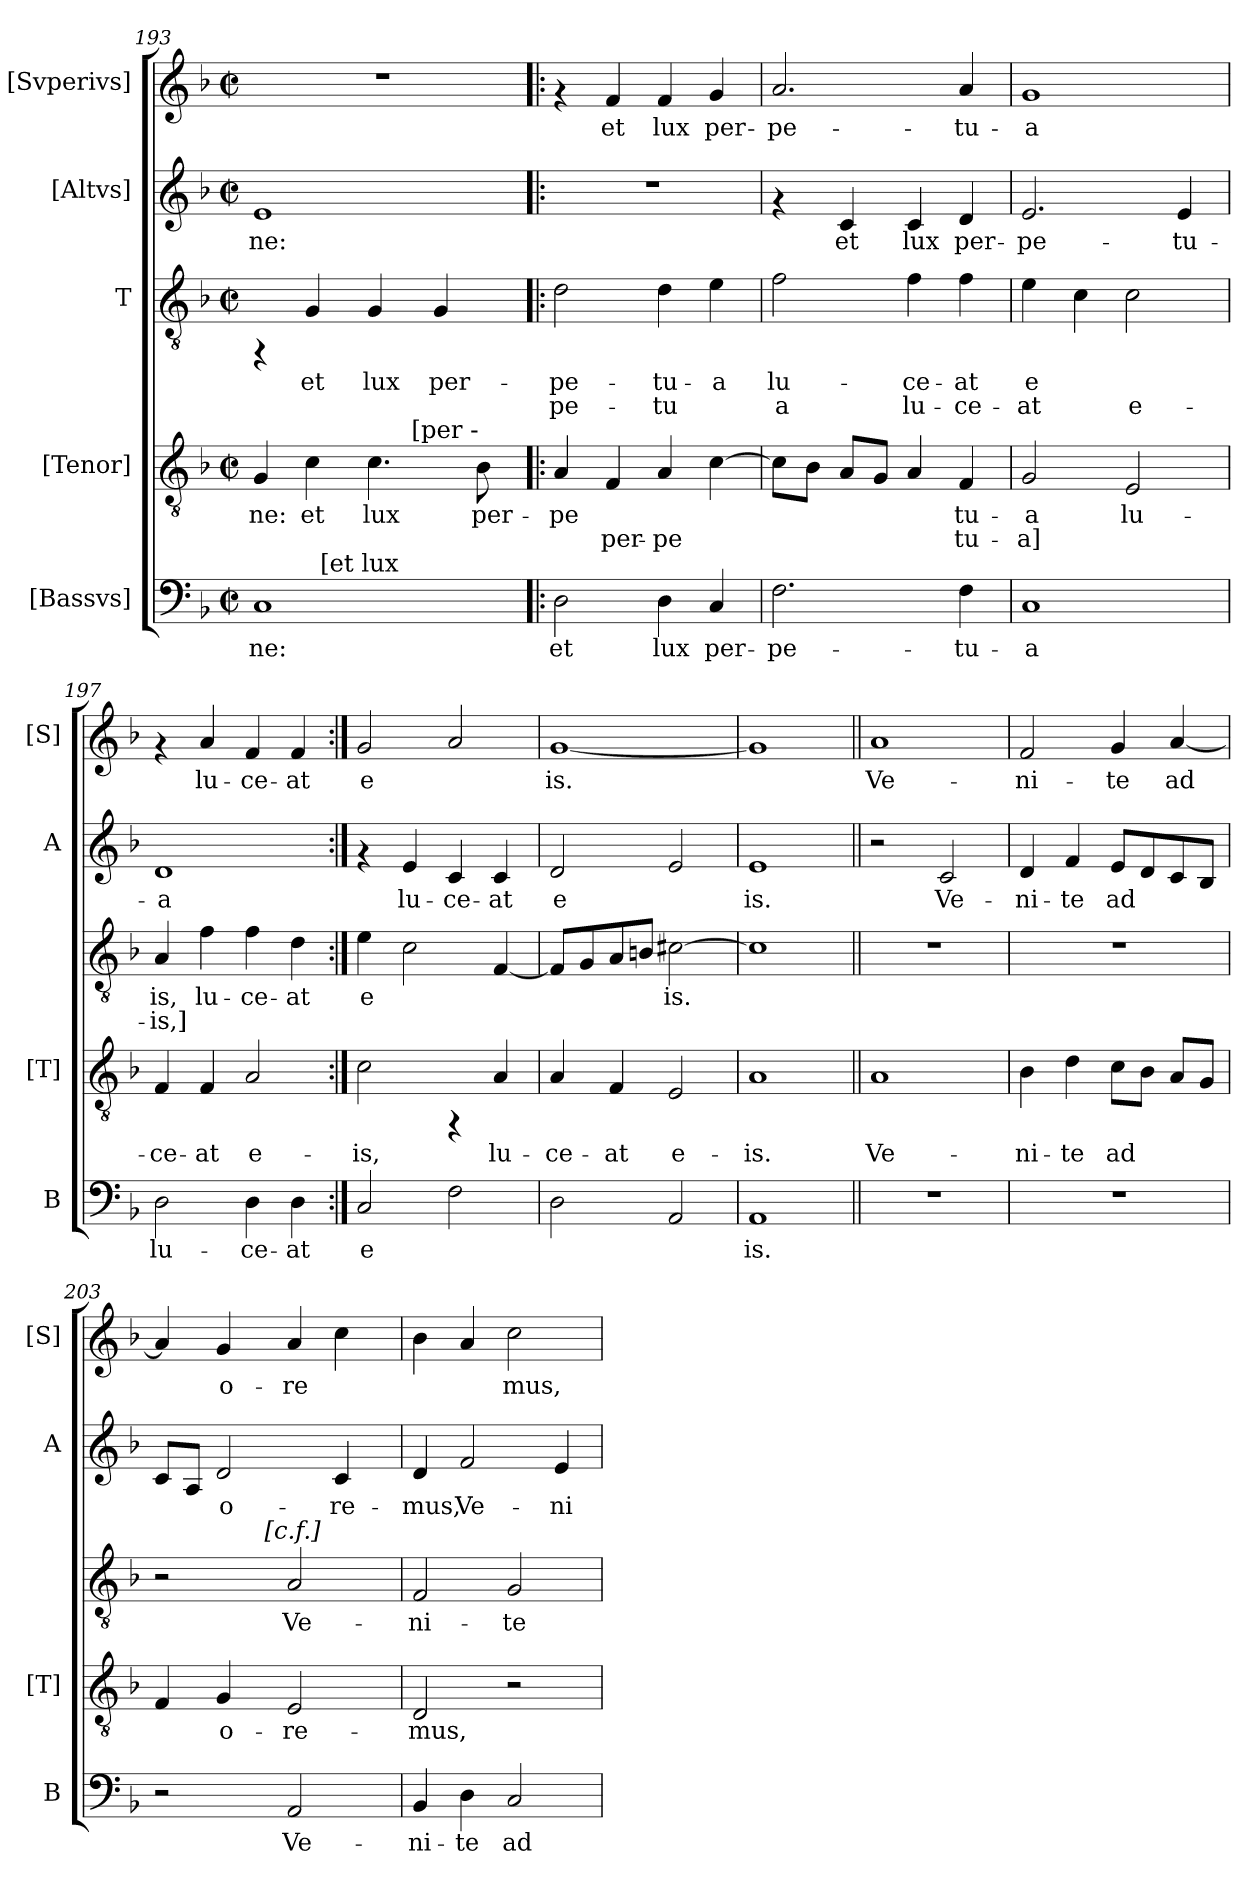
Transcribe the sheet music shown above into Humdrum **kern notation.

**kern	**text	**kern	**text	**text	**kern	**text	**text	**kern	**text	**kern	**text
*part5	*part5	*part4	*part4	*part4	*part3	*part3	*part3	*part2	*part2	*part1	*part1
*staff5	*staff5	*staff4	*staff4	*staff4	*staff3	*staff3	*staff3	*staff2	*staff2	*staff1	*staff1
*I"[Bassvs]	*	*I"[Tenor]	*	*	*I"T	*	*	*I"[Altvs]	*	*I"[Svperivs]	*
*I'B	*	*I'[T]	*	*	*	*	*	*I'A	*	*I'[S]	*
*clefF4	*	*clefGv2	*	*	*clefGv2	*	*	*clefG2	*	*clefG2	*
*k[b-]	*	*k[b-]	*	*	*k[b-]	*	*	*k[b-]	*	*k[b-]	*
*F:	*	*F:	*	*	*F:	*	*	*F:	*	*F:	*
*M2/2	*	*M2/2	*	*	*M2/2	*	*	*M2/2	*	*M2/2	*
*met(c|)	*	*met(c|)	*	*	*met(c|)	*	*	*met(c|)	*	*met(c|)	*
=193	=193	=193	=193	=193	=193	=193	=193	=193	=193	=193	=193
!	!LO:LY:b:cj	!	!LO:LY:b:cj	!	!	!	!	!	!LO:LY:b:cj	!	!
*^	*	*^	*	*	*	*	*	*	*	*	*
1C	4ryy	-ne:	4G/	2ryy	-ne:	.	4rFF	.	.	1e	-ne:	1r	.
!	!	!	!	!	!LO:LY:b:cj	!	!	!LO:LY:b:cj	!	!	!	!	!
.	32ryy	.	4c\	.	et	.	4G/	-et	.	.	.	.	.
!	!LO:TX:a:t=[et lux	!	!	!	!	!	!	!	!	!	!	!	!
.	2ryy	.	.	.	.	.	.	.	.	.	.	.	.
!	!	!	!	!	!LO:LY:b:cj	!	!	!LO:LY:b:cj	!	!	!	!	!
.	.	.	4.c\	8.ryy	lux	.	4G/	lux	.	.	.	.	.
!	!	!	!	!LO:TX:a:t=[per -	!	!	!	!	!	!	!	!	!
.	.	.	.	4ryy	.	.	.	.	.	.	.	.	.
!	!	!	!	!	!	!	!	!LO:LY:b:cj	!	!	!	!	!
.	.	.	.	.	.	.	4G/	per-	.	.	.	.	.
.	8..ryy	.	.	.	.	.	.	.	.	.	.	.	.
!	!	!	!	!	!LO:LY:b:cj	!	!	!	!	!	!	!	!
.	.	.	8B-\	.	per-	.	.	.	.	.	.	.	.
.	.	.	.	16ryy	.	.	.	.	.	.	.	.	.
!!LO:PB:g=z
=194!|:	=194!|:	=194!|:	=194!|:	=194!|:	=194!|:	=194!|:	=194!|:	=194!|:	=194!|:	=194!|:	=194!|:	=194!|:	=194!|:
!	!	!LO:LY:b:cj	!	!	!LO:LY:b:cj	!LO:LY:b:cj	!	!LO:LY:b:cj	!LO:LY:b:cj	!	!	!	!
*v	*v	*	*	*	*	*	*	*	*	*	*	*	*
*	*	*v	*v	*	*	*	*	*	*	*	*	*
2D\	et	4A/	-pe-	--	2d\	-pe-	-pe-	1r	.	4rf	.
!	!	!	!LO:LY:b:cj	!LO:LY:b:cj	!	!	!	!	!	!	!LO:LY:b:cj
.	.	4F/	--	-per-	.	.	.	.	.	4f/	et
!	!LO:LY:b:cj	!	!LO:LY:b:cj	!LO:LY:b:cj	!	!LO:LY:b:cj	!LO:LY:b:cj	!	!	!	!LO:LY:b:cj
4D\	lux	4A/	--	-pe-	4d\	-tu-	-tu-	.	.	4f/	lux
!	!LO:LY:b:cj	!	!LO:LY:b:cj	!LO:LY:b:cj	!	!LO:LY:b:cj	!LO:LY:b:cj	!	!	!	!LO:LY:b:cj
4C/	per-	[>4c\	--	--	4e\	-a	-	.	.	4g/	per-
=195	=195	=195	=195	=195	=195	=195	=195	=195	=195	=195	=195
!	!LO:LY:b:cj	!	!LO:LY:b:cj	!LO:LY:b:cj	!	!LO:LY:b:cj	!LO:LY:b:cj	!	!	!	!LO:LY:b:cj
2.F\	-pe-	8c\L]	--	--	2f\	-lu-	-a	4rf	.	2.a/	-pe-
!	!	!	!LO:LY:b:cj	!LO:LY:b:cj	!	!	!	!	!	!	!
.	.	8B-\J	--	--	.	.	.	.	.	.	.
!	!	!	!LO:LY:b:cj	!LO:LY:b:cj	!	!	!	!	!LO:LY:b:cj	!	!
.	.	8A/L	--	--	.	.	.	4c/	et	.	.
!	!	!	!LO:LY:b:cj	!LO:LY:b:cj	!	!	!	!	!	!	!
.	.	8G/J	--	--	.	.	.	.	.	.	.
!	!	!	!LO:LY:b:cj	!LO:LY:b:cj	!	!LO:LY:b:cj	!LO:LY:b:cj	!	!LO:LY:b:cj	!	!
.	.	4A/	--	--	4f\	ce-	-lu-	4c/	lux	.	.
!	!LO:LY:b:cj	!	!LO:LY:b:cj	!LO:LY:b:cj	!	!LO:LY:b:cj	!LO:LY:b:cj	!	!LO:LY:b:cj	!	!LO:LY:b:cj
4F\	-tu-	4F/	-tu-	-tu-	4f\	-at	ce-	4d/	per-	4a/	-tu-
=196	=196	=196	=196	=196	=196	=196	=196	=196	=196	=196	=196
!	!LO:LY:b:cj	!	!LO:LY:b:cj	!LO:LY:b:cj	!	!LO:LY:b:cj	!LO:LY:b:cj	!	!LO:LY:b:cj	!	!LO:LY:b:cj
1C	-a	2G/	-a	a]	4e\	-e-	-at	2.e/	-pe-	1g	-a
!	!	!	!	!	!	!LO:LY:b:cj	!LO:LY:b:cj	!	!	!	!
.	.	.	.	.	4c\	-	-	.	.	.	.
!	!	!	!LO:LY:b:cj	!LO:LY:b:cj	!	!LO:LY:b:cj	!LO:LY:b:cj	!	!	!	!
.	.	2E/	lu-	-	2c\	-	-e-	.	.	.	.
!	!	!	!	!	!	!	!	!	!LO:LY:b:cj	!	!
.	.	.	.	.	.	.	.	4e/	-tu-	.	.
=197	=197	=197	=197	=197	=197	=197	=197	=197	=197	=197	=197
!	!LO:LY:b:cj	!	!LO:LY:b:cj	!	!	!LO:LY:b:cj	!LO:LY:b:cj	!	!LO:LY:b:cj	!	!
2D\	lu-	4F/	ce-	.	4A/	-is,	is,]	1d	-a	4rf	.
!	!	!	!LO:LY:b:cj	!	!	!LO:LY:b:cj	!LO:LY:b:cj	!	!	!	!LO:LY:b:cj
.	.	4F/	-at	.	4f\	lu-	-	.	.	4a/	lu-
!	!LO:LY:b:cj	!	!LO:LY:b:cj	!	!	!LO:LY:b:cj	!LO:LY:b:cj	!	!	!	!LO:LY:b:cj
4D\	-ce-	2A/	e-	.	4f\	ce-	-	.	.	4f/	-ce-
!	!LO:LY:b:cj	!	!	!	!	!LO:LY:b:cj	!LO:LY:b:cj	!	!	!	!LO:LY:b:cj
4D\	-at	.	.	.	4d\	at	.	.	.	4f/	-at
=198:|!	=198:|!	=198:|!	=198:|!	=198:|!	=198:|!	=198:|!	=198:|!	=198:|!	=198:|!	=198:|!	=198:|!
!	!LO:LY:b:cj	!	!LO:LY:b:cj	!	!	!LO:LY:b:cj	!	!	!	!	!LO:LY:b:cj
2C/	e-	2c\	-is,	.	4e\	e-	.	4rf	.	2g/	e-
!	!	!	!	!	!	!LO:LY:b:cj	!	!	!LO:LY:b:cj	!	!
.	.	.	.	.	2c\	--	.	4e/	lu-	.	.
!	!LO:LY:b:cj	!	!	!	!	!	!	!	!LO:LY:b:cj	!	!LO:LY:b:cj
2F\	--	4rFF	.	.	.	.	.	4c/	-ce-	2a/	--
!	!	!	!LO:LY:b:cj	!	!	!LO:LY:b:cj	!	!	!LO:LY:b:cj	!	!
.	.	4A/	lu-	.	[<4F/	--	.	4c/	-at	.	.
=199	=199	=199	=199	=199	=199	=199	=199	=199	=199	=199	=199
!	!LO:LY:b:cj	!	!LO:LY:b:cj	!	!	!LO:LY:b:cj	!	!	!LO:LY:b:cj	!	!LO:LY:b:cj
2D\	--	4A/	-ce-	.	8F/L]	--	.	2d/	e-	[<1g	-is.
!	!	!	!	!	!	!LO:LY:b:cj	!	!	!	!	!
.	.	.	.	.	8G/	--	.	.	.	.	.
!	!	!	!LO:LY:b:cj	!	!	!LO:LY:b:cj	!	!	!	!	!
.	.	4F/	-at	.	8A/	--	.	.	.	.	.
!	!	!	!	!	!	!LO:LY:b:cj	!	!	!	!	!
.	.	.	.	.	8B/J	--	.	.	.	.	.
!	!LO:LY:b:cj	!	!LO:LY:b:cj	!	!	!LO:LY:b:cj	!	!	!LO:LY:b:cj	!	!
2AA/	--	2E/	e-	.	[<2c#X\	-is.	.	2e/	--	.	.
!!LO:PB:g=z
=200	=200	=200	=200	=200	=200	=200	=200	=200	=200	=200	=200
!	!LO:LY:b:cj	!	!LO:LY:b:cj	!	!	!LO:LY:b:cj	!	!	!LO:LY:b:cj	!	!LO:LY:b:cj
1AA	-is.	1A	-is.	.	1c#]	.	.	1e	-is.	1g]	.
=201||	=201||	=201||	=201||	=201||	=201||	=201||	=201||	=201||	=201||	=201||	=201||
!	!	!	!LO:LY:b:cj	!	!	!	!	!	!	!	!LO:LY:b:cj
1r	.	1A	Ve-	.	1r	.	.	2r	.	1a	Ve-
!	!	!	!	!	!	!	!	!	!LO:LY:b:cj	!	!
.	.	.	.	.	.	.	.	2c/	Ve-	.	.
=202	=202	=202	=202	=202	=202	=202	=202	=202	=202	=202	=202
!	!	!	!LO:LY:b:cj	!	!	!	!	!	!LO:LY:b:cj	!	!LO:LY:b:cj
1r	.	4B-\	-ni-	.	1r	.	.	4d/	-ni-	2f/	-ni-
!	!	!	!LO:LY:b:cj	!	!	!	!	!	!LO:LY:b:cj	!	!
.	.	4d\	-te	.	.	.	.	4f/	-te	.	.
!	!	!	!LO:LY:b:cj	!	!	!	!	!	!LO:LY:b:cj	!	!LO:LY:b:cj
.	.	8c\L	ad-	.	.	.	.	8e/L	ad-	4g/	-te
!	!	!	!LO:LY:b:cj	!	!	!	!	!	!LO:LY:b:cj	!	!
.	.	8B-\J	--	.	.	.	.	8d/	--	.	.
!	!	!	!LO:LY:b:cj	!	!	!	!	!	!LO:LY:b:cj	!	!LO:LY:b:cj
.	.	8A/L	--	.	.	.	.	8c/	--	[<4a/	ad-
!	!	!	!LO:LY:b:cj	!	!	!	!	!	!LO:LY:b:cj	!	!
.	.	8G/J	--	.	.	.	.	8B-/J	--	.	.
=203	=203	=203	=203	=203	=203	=203	=203	=203	=203	=203	=203
!	!	!	!LO:LY:b:cj	!	!	!	!	!	!LO:LY:b:cj	!	!LO:LY:b:cj
*	*	*	*	*	*^	*	*	*	*	*	*
2r	.	4F/	--	.	2r	4ryy	.	.	8c/L	--	4a/]	--
!	!	!	!	!	!	!	!	!	!	!LO:LY:b:cj	!	!
.	.	.	.	.	.	.	.	.	8A/J	--	.	.
!	!	!	!LO:LY:b:cj	!	!	!	!	!	!	!LO:LY:b:cj	!	!LO:LY:b:cj
.	.	4G/	-o-	.	.	8ryy	.	.	2d/	-o-	4g/	-o-
.	.	.	.	.	.	32.ryy	.	.	.	.	.	.
!	!	!	!	!	!	!LO:TX:a:t=[c.f.]	!	!	!	!	!	!
.	.	.	.	.	.	2ryy	.	.	.	.	.	.
!	!LO:LY:b:cj	!	!LO:LY:b:cj	!	!	!	!LO:LY:b:cj	!	!	!	!	!LO:LY:b:cj
2AA/	Ve-	2E/	-re-	.	2A/	.	Ve-	.	.	.	4a/	-re-
!	!	!	!	!	!	!	!	!	!	!LO:LY:b:cj	!	!LO:LY:b:cj
.	.	.	.	.	.	.	.	.	4c/	-re-	4cc\	--
.	.	.	.	.	.	16ryy	.	.	.	.	.	.
.	.	.	.	.	.	64ryy	.	.	.	.	.	.
=204	=204	=204	=204	=204	=204	=204	=204	=204	=204	=204	=204	=204
!	!LO:LY:b:cj	!	!LO:LY:b:cj	!	!	!	!LO:LY:b:cj	!	!	!LO:LY:b:cj	!	!LO:LY:b:cj
*	*	*	*	*	*v	*v	*	*	*	*	*	*
4BB-/	-ni-	2D/	-mus,	.	2F/	-ni-	.	4d/	-mus,	4b-\	--
!	!LO:LY:b:cj	!	!	!	!	!	!	!	!LO:LY:b:cj	!	!LO:LY:b:cj
4D\	-te	.	.	.	.	.	.	2f/	Ve-	4a/	--
!	!LO:LY:b:cj	!	!	!	!	!LO:LY:b:cj	!	!	!	!	!LO:LY:b:cj
2C/	ad-	2r	.	.	2G/	-te	.	.	.	2cc\	-mus,
!	!	!	!	!	!	!	!	!	!LO:LY:b:cj	!	!
.	.	.	.	.	.	.	.	4e/	-ni-	.	.
=	=	=	=	=	=	=	=	=	=	=	=
*-	*-	*-	*-	*-	*-	*-	*-	*-	*-	*-	*-
